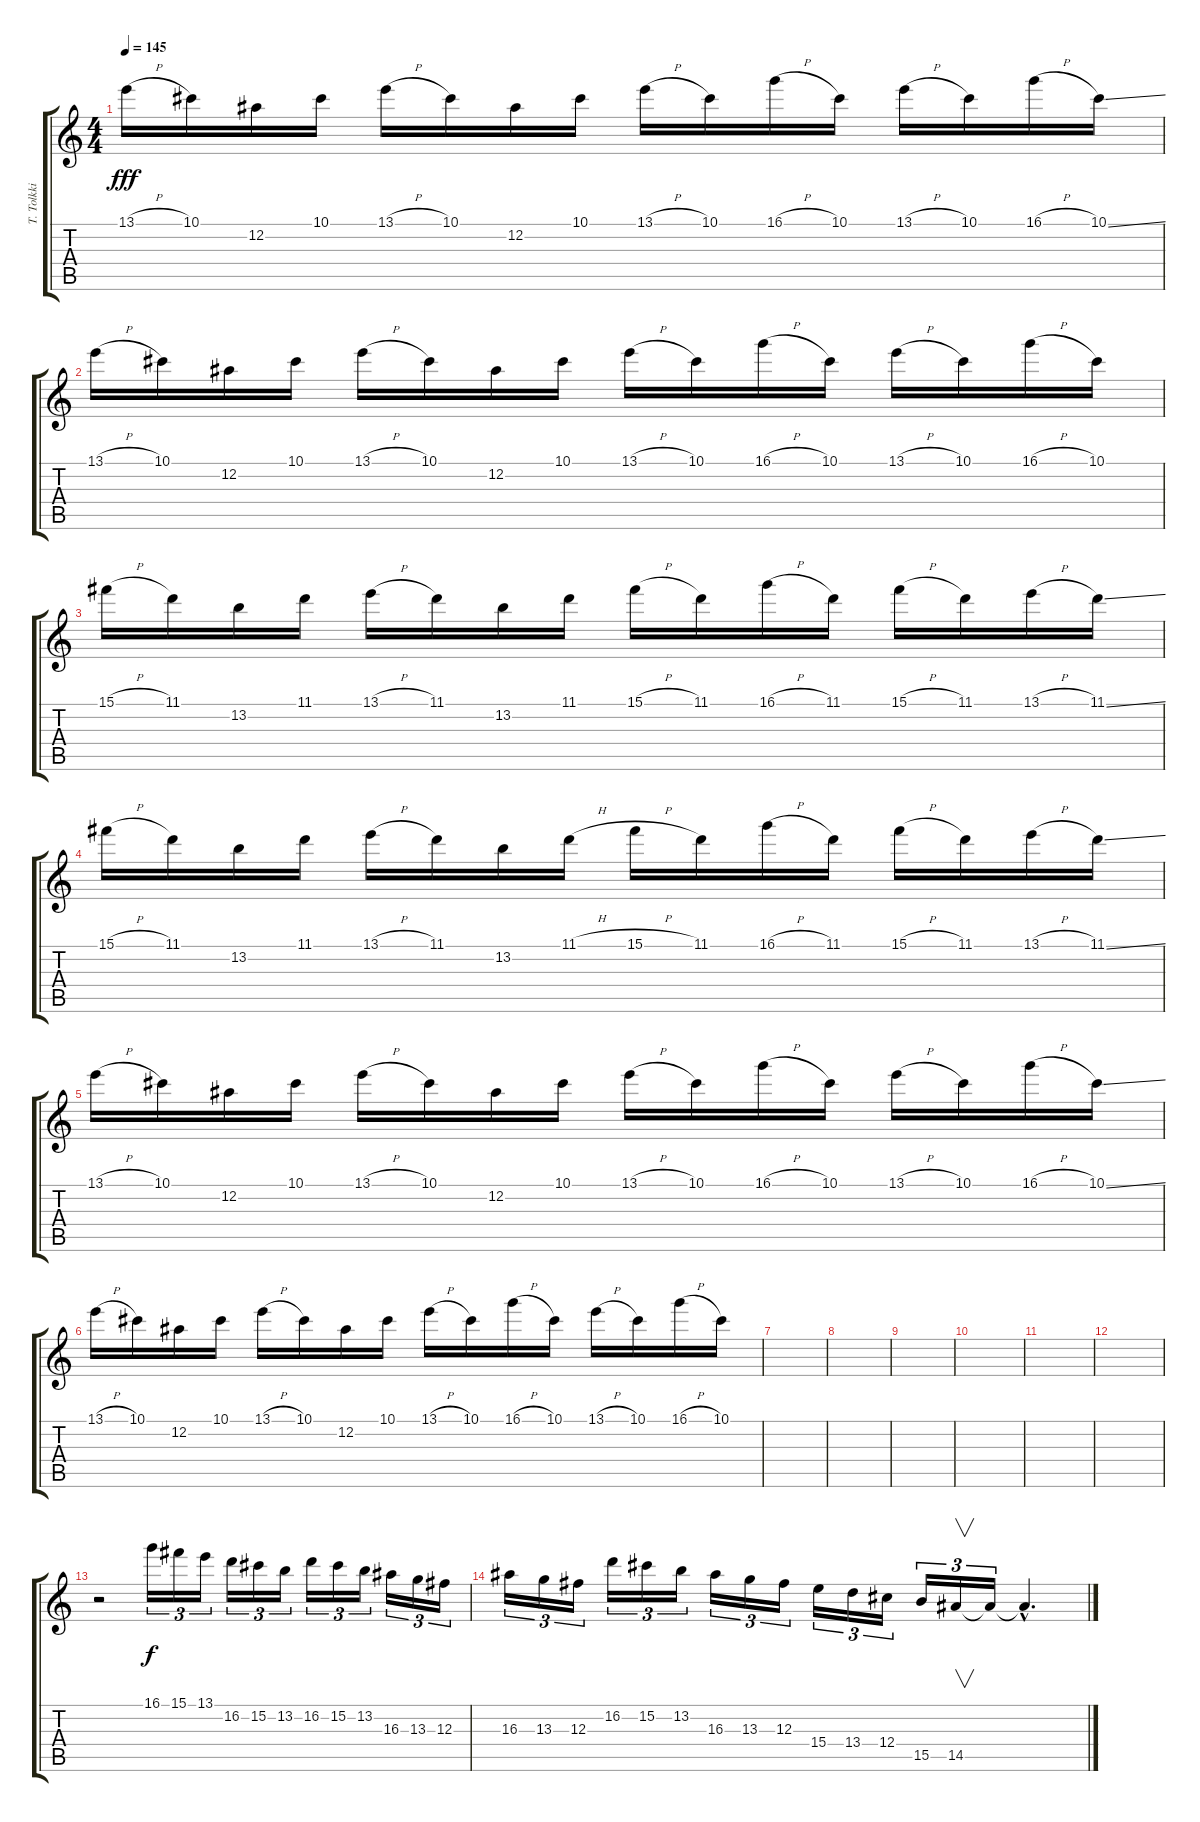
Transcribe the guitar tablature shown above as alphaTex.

\track ("T. Tolkki" "T. Tolkki") {instrument distortionguitar}
\staff {score tabs}
\tuning (Eb4 Bb3 Gb3 Db3 Ab2 Eb2) {hide}
\ts (4 4)
\tempo 145
\clef g2
\ks c
13.1{h}.16{dy fff} 10.1.16 12.2.16 10.1.16 13.1{h}.16 10.1.16 12.2.16 10.1.16 13.1{h}.16 10.1.16 16.1{h}.16 10.1.16 13.1{h}.16 10.1.16 16.1{h}.16 10.1{ss}.16 |
13.1{h}.16 10.1.16 12.2.16 10.1.16 13.1{h}.16 10.1.16 12.2.16 10.1.16 13.1{h}.16 10.1.16 16.1{h}.16 10.1.16 13.1{h}.16 10.1.16 16.1{h}.16 10.1.16 |
15.1{h}.16 11.1.16 13.2.16 11.1.16 13.1{h}.16 11.1.16 13.2.16 11.1.16 15.1{h}.16 11.1.16 16.1{h}.16 11.1.16 15.1{h}.16 11.1.16 13.1{h}.16 11.1{ss}.16 |
15.1{h}.16 11.1.16 13.2.16 11.1.16 13.1{h}.16 11.1.16 13.2.16 11.1{h}.16 15.1{h}.16 11.1.16 16.1{h}.16 11.1.16 15.1{h}.16 11.1.16 13.1{h}.16 11.1{ss}.16 |
13.1{h}.16 10.1.16 12.2.16 10.1.16 13.1{h}.16 10.1.16 12.2.16 10.1.16 13.1{h}.16 10.1.16 16.1{h}.16 10.1.16 13.1{h}.16 10.1.16 16.1{h}.16 10.1{ss}.16 |
13.1{h}.16 10.1.16 12.2.16 10.1.16 13.1{h}.16 10.1.16 12.2.16 10.1.16 13.1{h}.16 10.1.16 16.1{h}.16 10.1.16 13.1{h}.16 10.1.16 16.1{h}.16 10.1.16 |
|
|
|
|
|
|
r.2 16.1.16{tu (3 2) dy f} 15.1.16{tu (3 2)} 13.1.16{tu (3 2)} 16.2.16{tu (3 2)} 15.2.16{tu (3 2)} 13.2.16{tu (3 2)} 16.2.16{tu (3 2)} 15.2.16{tu (3 2)} 13.2.16{tu (3 2)} 16.3.16{tu (3 2)} 13.3.16{tu (3 2)} 12.3.16{tu (3 2)} |
16.3.16{tu (3 2)} 13.3.16{tu (3 2)} 12.3.16{tu (3 2)} 16.2.16{tu (3 2)} 15.2.16{tu (3 2)} 13.2.16{tu (3 2)} 16.3.16{tu (3 2)} 13.3.16{tu (3 2)} 12.3.16{tu (3 2)} 15.4.16{tu (3 2)} 13.4.16{tu (3 2)} 12.4.16{tu (3 2)} 15.5.16{tu (3 2)} 14.5.16{v tu (3 2)} 14.5{t}.16{tu (3 2)} 14.5{hac t}.4{d}
